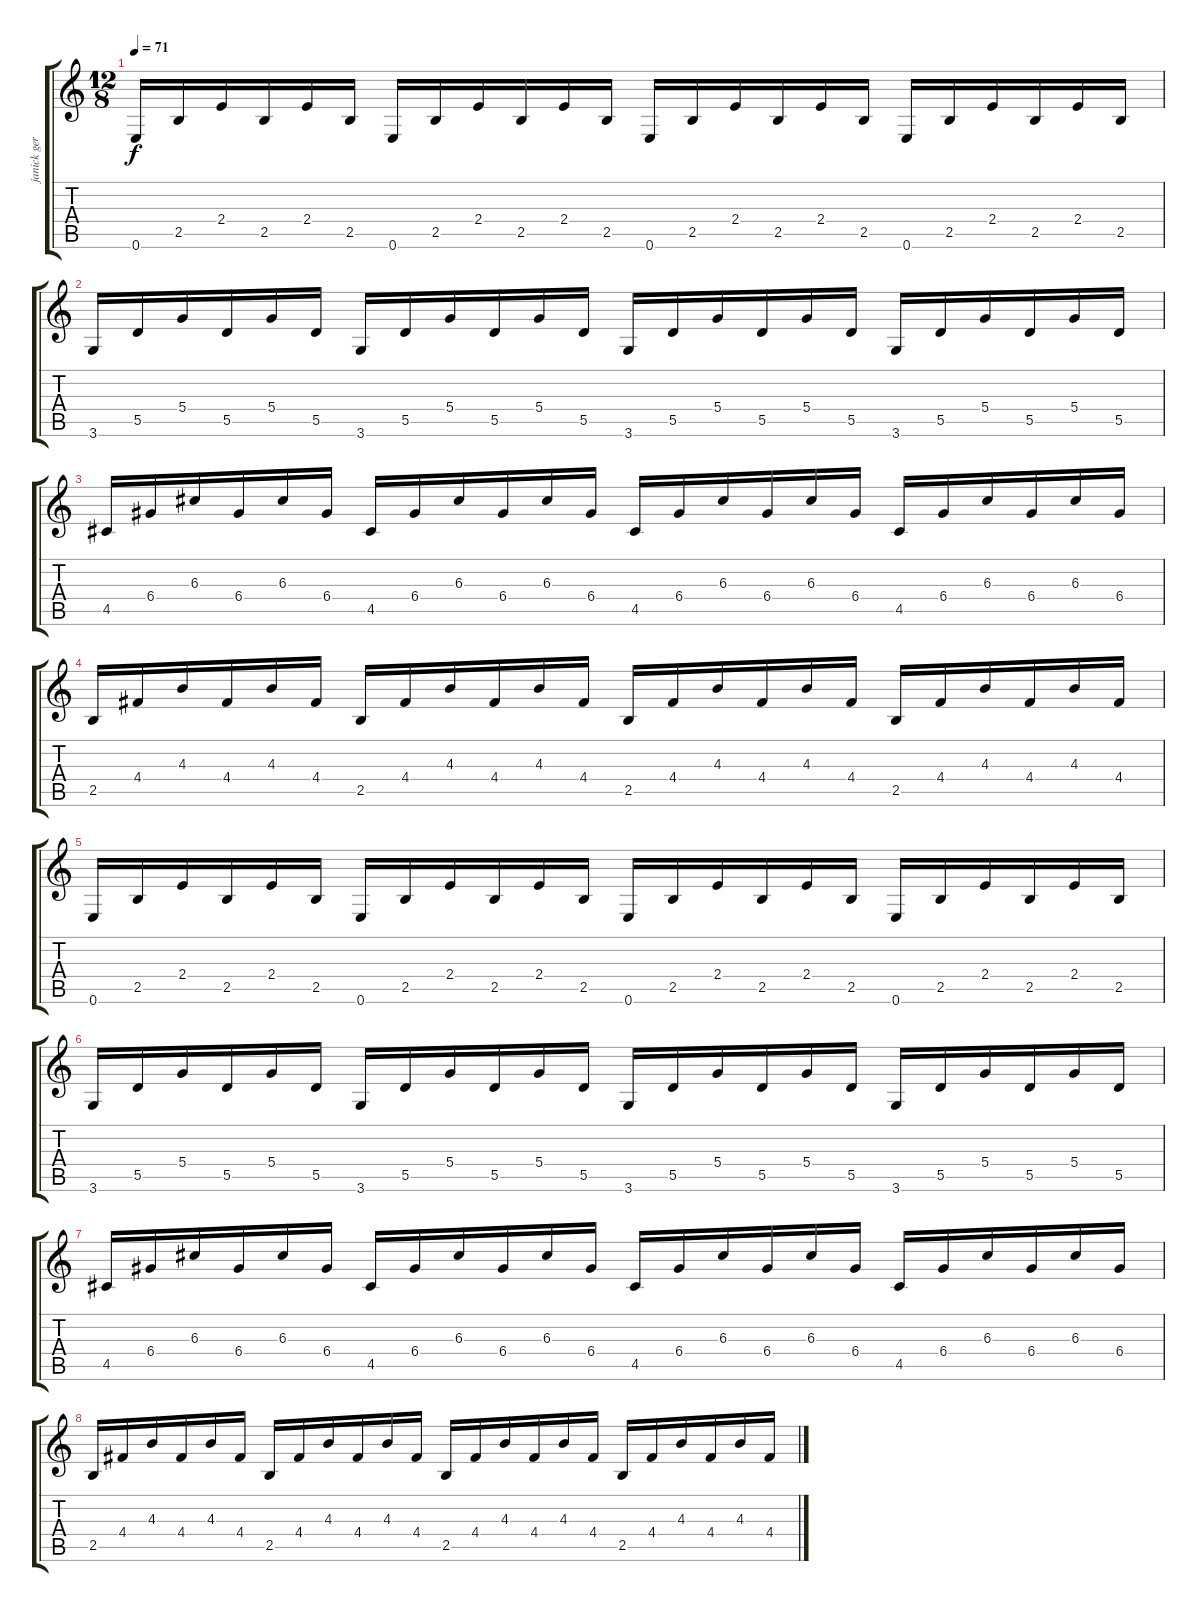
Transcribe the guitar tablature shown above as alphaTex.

\track ("janick gers" "janick ger") {instrument overdrivenguitar}
\staff {score tabs}
\tuning (E4 B3 G3 D3 A2 E2) {hide}
\ts (12 8)
\tempo 71
\clef g2
\ks c
0.6.16{dy f instrument electricguitarjazz} 2.5.16 2.4.16 2.5.16 2.4.16 2.5.16 0.6.16 2.5.16 2.4.16 2.5.16 2.4.16 2.5.16 0.6.16 2.5.16 2.4.16 2.5.16 2.4.16 2.5.16 0.6.16 2.5.16 2.4.16 2.5.16 2.4.16 2.5.16 |
3.6.16 5.5.16 5.4.16 5.5.16 5.4.16 5.5.16 3.6.16 5.5.16 5.4.16 5.5.16 5.4.16 5.5.16 3.6.16 5.5.16 5.4.16 5.5.16 5.4.16 5.5.16 3.6.16 5.5.16 5.4.16 5.5.16 5.4.16 5.5.16 |
4.5.16 6.4.16 6.3.16 6.4.16 6.3.16 6.4.16 4.5.16 6.4.16 6.3.16 6.4.16 6.3.16 6.4.16 4.5.16 6.4.16 6.3.16 6.4.16 6.3.16 6.4.16 4.5.16 6.4.16 6.3.16 6.4.16 6.3.16 6.4.16 |
2.5.16 4.4.16 4.3.16 4.4.16 4.3.16 4.4.16 2.5.16 4.4.16 4.3.16 4.4.16 4.3.16 4.4.16 2.5.16 4.4.16 4.3.16 4.4.16 4.3.16 4.4.16 2.5.16 4.4.16 4.3.16 4.4.16 4.3.16 4.4.16 |
0.6.16 2.5.16 2.4.16 2.5.16 2.4.16 2.5.16 0.6.16 2.5.16 2.4.16 2.5.16 2.4.16 2.5.16 0.6.16 2.5.16 2.4.16 2.5.16 2.4.16 2.5.16 0.6.16 2.5.16 2.4.16 2.5.16 2.4.16 2.5.16 |
3.6.16 5.5.16 5.4.16 5.5.16 5.4.16 5.5.16 3.6.16 5.5.16 5.4.16 5.5.16 5.4.16 5.5.16 3.6.16 5.5.16 5.4.16 5.5.16 5.4.16 5.5.16 3.6.16 5.5.16 5.4.16 5.5.16 5.4.16 5.5.16 |
4.5.16 6.4.16 6.3.16 6.4.16 6.3.16 6.4.16 4.5.16 6.4.16 6.3.16 6.4.16 6.3.16 6.4.16 4.5.16 6.4.16 6.3.16 6.4.16 6.3.16 6.4.16 4.5.16 6.4.16 6.3.16 6.4.16 6.3.16 6.4.16 |
2.5.16 4.4.16 4.3.16 4.4.16 4.3.16 4.4.16 2.5.16 4.4.16 4.3.16 4.4.16 4.3.16 4.4.16 2.5.16 4.4.16 4.3.16 4.4.16 4.3.16 4.4.16 2.5.16 4.4.16 4.3.16 4.4.16 4.3.16 4.4.16
